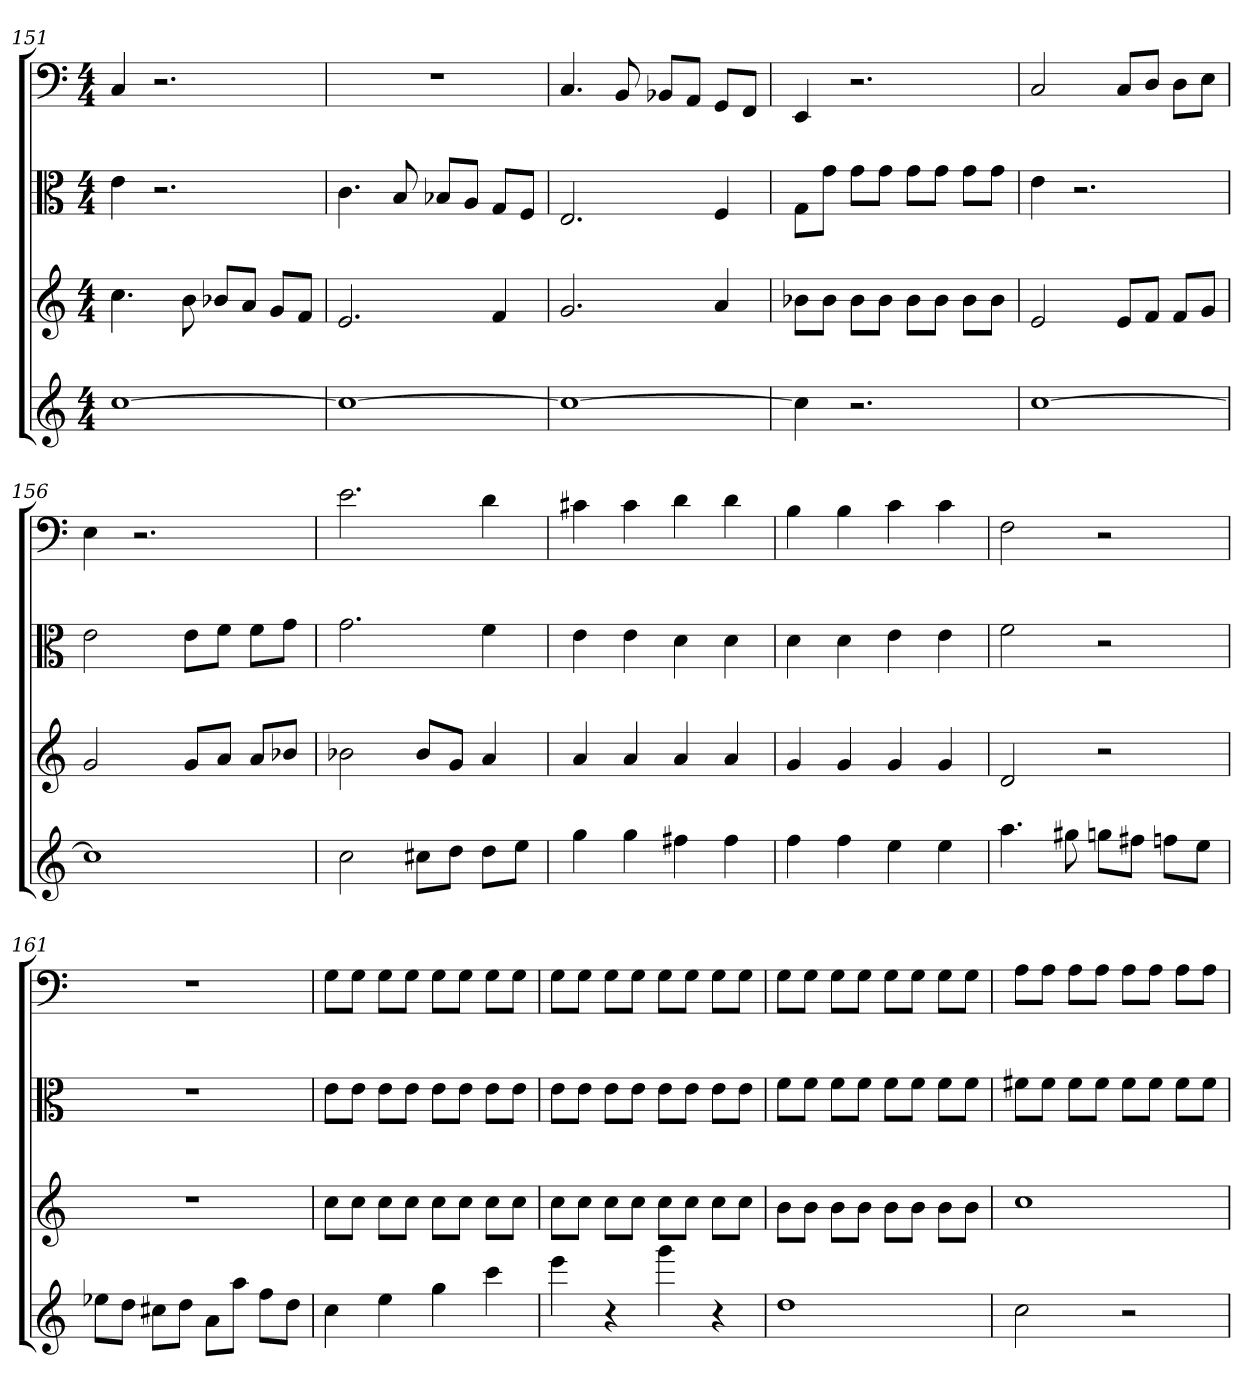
**kern	**kern	**kern	**kern
*part4	*part3	*part2	*part1
*staff4	*staff3	*staff2	*staff1
*	*	*clefC3	*clefF4
*k[]	*k[]	*k[]	*k[]
*C:	*C:	*C:	*C:
*M4/4	*M4/4	*M4/4	*M4/4
=151	=151	=151	=151
[1cc	4.cc	4e	4C
.	.	2.r	2.r
.	8b	.	.
.	8b-XL	.	.
.	8aJ	.	.
.	8gL	.	.
.	8fJ	.	.
=152	=152	=152	=152
1cc_	2.e	4.c	1r
.	.	8B	.
.	.	8B-X/L	.
.	.	8A/J	.
.	4f	8G/L	.
.	.	8F/J	.
=153	=153	=153	=153
1cc_	2.g	2.E	4.C
.	.	.	8BB
.	.	.	8BB-X/L
.	.	.	8AA/J
.	4a	4F	8GG/L
.	.	.	8FF/J
=154	=154	=154	=154
4cc]	8b-XL	8G\L	4EE
.	8b-J	8g\J	.
2.r	8b-L	8g\L	2.r
.	8b-J	8g\J	.
.	8b-L	8g\L	.
.	8b-J	8g\J	.
.	8b-L	8g\L	.
.	8b-J	8g\J	.
=155	=155	=155	=155
[1cc	2e	4e	2C
.	.	2.r	.
.	8eL	.	8C/L
.	8fJ	.	8D/J
.	8fL	.	8D\L
.	8gJ	.	8E\J
=156	=156	=156	=156
1cc]	2g	2e	4E
.	.	.	2.r
.	8gL	8e\L	.
.	8aJ	8f\J	.
.	8aL	8f\L	.
.	8b-XJ	8g\J	.
=157	=157	=157	=157
2cc	2b-X	2.g	2.e
8cc#XL	8b-L	.	.
8ddJ	8gJ	.	.
8ddL	4a	4f	4d
8eeJ	.	.	.
=158	=158	=158	=158
4gg	4a	4e	4c#X
4gg	4a	4e	4c#
4ff#X	4a	4d	4d
4ff#	4a	4d	4d
=159	=159	=159	=159
4ff	4g	4d	4B
4ff	4g	4d	4B
4ee	4g	4e	4c
4ee	4g	4e	4c
=160	=160	=160	=160
4.aa	2d	2f	2F
8gg#X	.	.	.
8ggnL	2r	2r	2r
8ff#XJ	.	.	.
8ffnL	.	.	.
8eeJ	.	.	.
=161	=161	=161	=161
8ee-XL	1r	1r	1r
8ddJ	.	.	.
8cc#XL	.	.	.
8ddJ	.	.	.
8aL	.	.	.
8aaJ	.	.	.
8ffL	.	.	.
8ddJ	.	.	.
=162	=162	=162	=162
4cc	8ccL	8e\L	8G\L
.	8ccJ	8e\J	8G\J
4ee	8ccL	8e\L	8G\L
.	8ccJ	8e\J	8G\J
4gg	8ccL	8e\L	8G\L
.	8ccJ	8e\J	8G\J
4ccc	8ccL	8e\L	8G\L
.	8ccJ	8e\J	8G\J
=163	=163	=163	=163
4eee	8ccL	8e\L	8G\L
.	8ccJ	8e\J	8G\J
4r	8ccL	8e\L	8G\L
.	8ccJ	8e\J	8G\J
4ggg	8ccL	8e\L	8G\L
.	8ccJ	8e\J	8G\J
4r	8ccL	8e\L	8G\L
.	8ccJ	8e\J	8G\J
=164	=164	=164	=164
1dd	8bL	8f\L	8G\L
.	8bJ	8f\J	8G\J
.	8bL	8f\L	8G\L
.	8bJ	8f\J	8G\J
.	8bL	8f\L	8G\L
.	8bJ	8f\J	8G\J
.	8bL	8f\L	8G\L
.	8bJ	8f\J	8G\J
=165	=165	=165	=165
2cc	1cc	8f#X\L	8A\L
.	.	8f#\J	8A\J
.	.	8f#\L	8A\L
.	.	8f#\J	8A\J
2r	.	8f#\L	8A\L
.	.	8f#\J	8A\J
.	.	8f#\L	8A\L
.	.	8f#\J	8A\J
=	=	=	=
*-	*-	*-	*-
